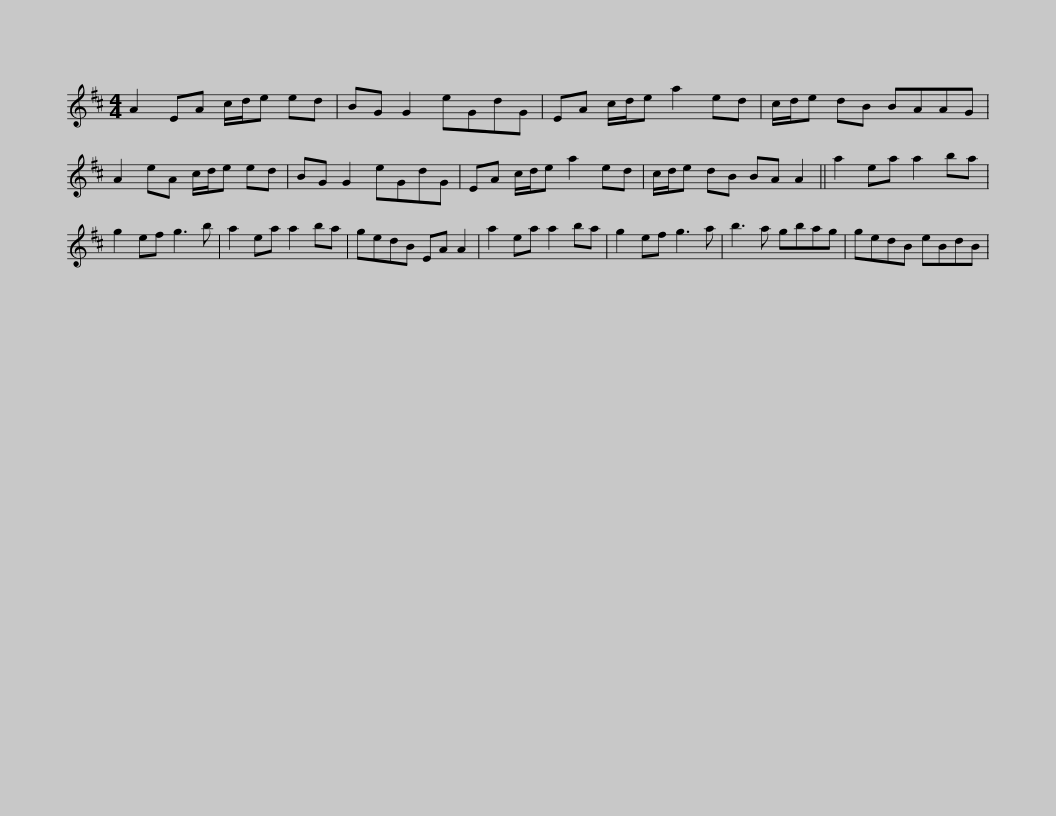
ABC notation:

X:1
L:1/8
M:4/4
I:linebreak $
K:D
V:1 treble
V:1
 A2 EA c/d/e ed | BG G2 eGdG | EA c/d/e a2 ed | c/d/e dB BAAG | A2 eA c/d/e ed |$ %5
 BG G2 eGdG | EA c/d/e a2 ed | c/d/e dB BA A2 || a2 ea a2 ba | g2 ef g3 b | %10
 a2 ea a2 ba |$ gedB EA A2 | a2 ea a2 ba | g2 ef g3 a | b3 a gbag | %15
 gedB eBdB | %16
